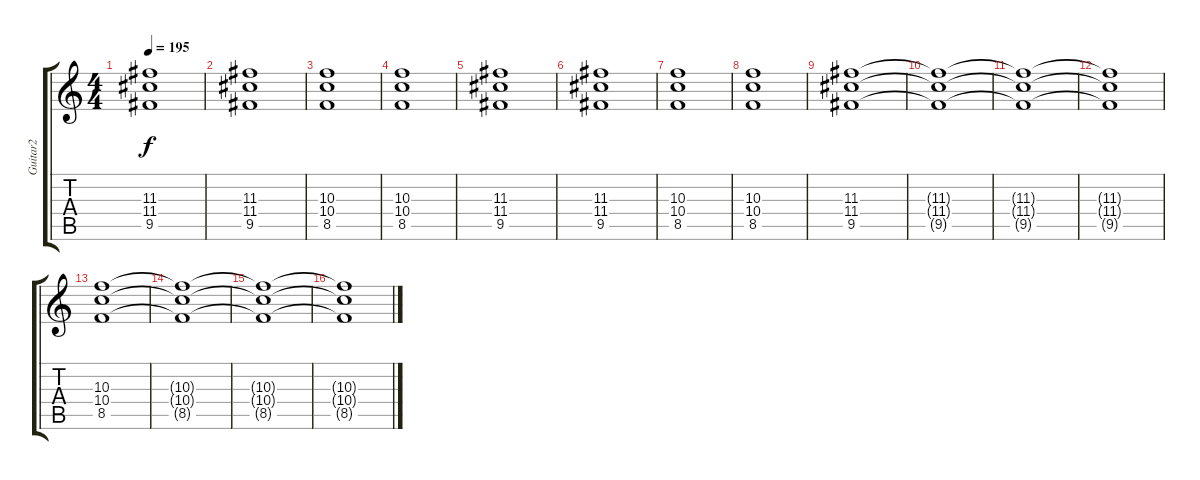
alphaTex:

\track ("Guitar2" "Guitar2") {instrument overdrivenguitar}
\staff {score tabs}
\tuning (E4 B3 G3 D3 A2 E2) {hide}
\ts (4 4)
\tempo 195
\clef g2
\ks c
(11.3 11.4 9.5).1{dy f} |
(11.3 11.4 9.5).1 |
(10.3 10.4 8.5).1 |
(10.3 10.4 8.5).1 |
(11.3 11.4 9.5).1 |
(11.3 11.4 9.5).1 |
(10.3 10.4 8.5).1 |
(10.3 10.4 8.5).1 |
(11.3 11.4 9.5).1 |
(11.3{t} 11.4{t} 9.5{t}).1 |
(11.3{t} 11.4{t} 9.5{t}).1 |
(11.3{t} 11.4{t} 9.5{t}).1 |
(10.3 10.4 8.5).1 |
(10.3{t} 10.4{t} 8.5{t}).1 |
(10.3{t} 10.4{t} 8.5{t}).1 |
(10.3{t} 10.4{t} 8.5{t}).1
